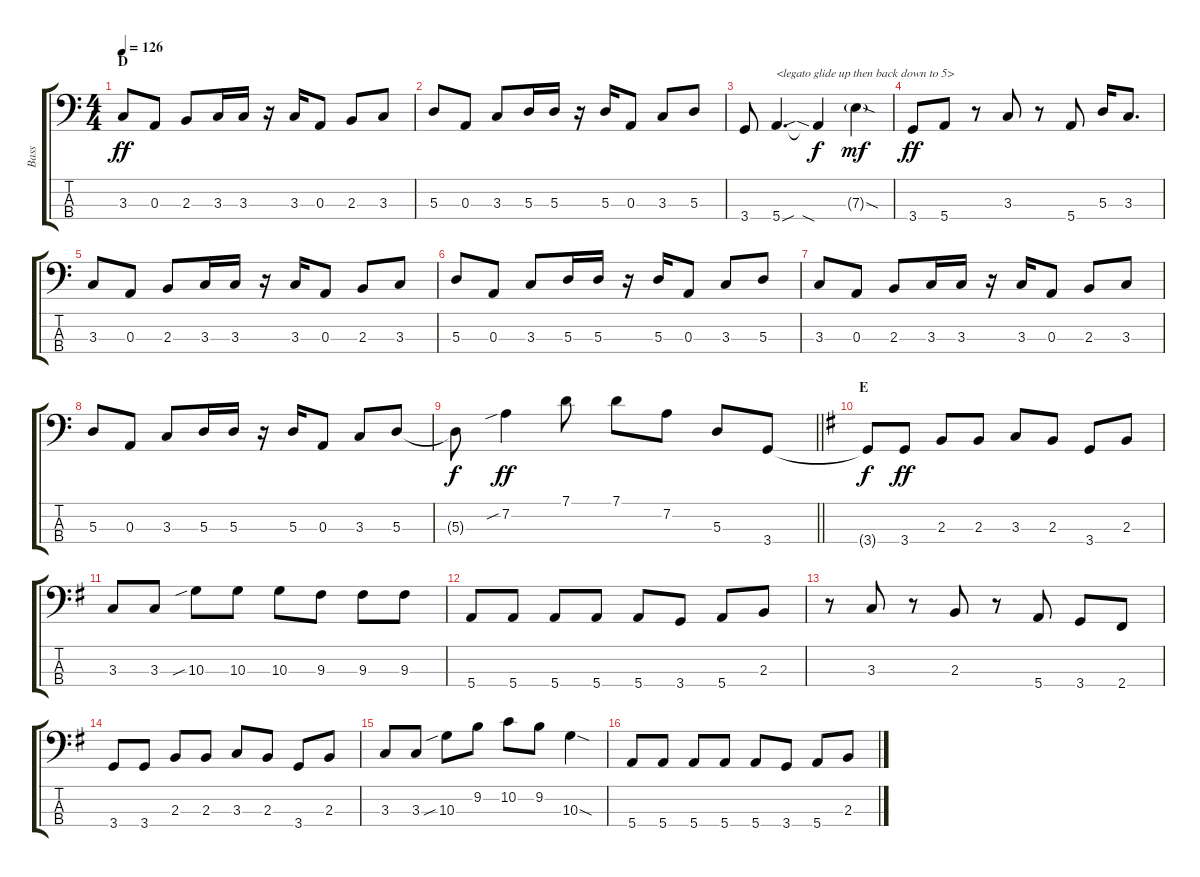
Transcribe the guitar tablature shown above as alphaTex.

\track ("Bass" "Bass") {instrument electricbasspick}
\staff {score tabs}
\tuning (G2 D2 A1 E1) {hide}
\ts (4 4)
\section ("" "D")
\tempo 126
\clef f4
\ks c
3.3.8{dy ff} 0.3.8 2.3.8 3.3.16 3.3.16 r.16 3.3.16 0.3.8 2.3.8 3.3.8 |
5.3.8 0.3.8 3.3.8 5.3.16 5.3.16 r.16 5.3.16 0.3.8 3.3.8 5.3.8 |
3.4.8 5.4{sou}.4{d txt "<legato glide up then back down to 5>"} 5.4{sia t}.4{dy f} 7.3{sod g}.4{dy mf} |
3.4.8{dy ff} 5.4.8 r.8 3.3.8 r.8 5.4.8 5.3.16 3.3.8{d} |
3.3.8 0.3.8 2.3.8 3.3.16 3.3.16 r.16 3.3.16 0.3.8 2.3.8 3.3.8 |
5.3.8 0.3.8 3.3.8 5.3.16 5.3.16 r.16 5.3.16 0.3.8 3.3.8 5.3.8 |
3.3.8 0.3.8 2.3.8 3.3.16 3.3.16 r.16 3.3.16 0.3.8 2.3.8 3.3.8 |
5.3.8 0.3.8 3.3.8 5.3.16 5.3.16 r.16 5.3.16 0.3.8 3.3.8 5.3.8 |
\barLineRight lightlight
5.3{t}.8{dy f} 7.2{sib}.4{dy ff} 7.1.8 7.1.8 7.2.8 5.3.8 3.4.8 |
\section ("" "E")
\ks g
3.4{t}.8{dy f} 3.4.8{dy ff} 2.3.8 2.3.8 3.3.8 2.3.8 3.4.8 2.3.8 |
3.3.8 3.3.8 10.3{sib}.8 10.3.8 10.3.8 9.3.8 9.3.8 9.3.8 |
5.4.8 5.4.8 5.4.8 5.4.8 5.4.8 3.4.8 5.4.8 2.3.8 |
r.8 3.3.8 r.8 2.3.8 r.8 5.4.8 3.4.8 2.4.8 |
3.4.8 3.4.8 2.3.8 2.3.8 3.3.8 2.3.8 3.4.8 2.3.8 |
3.3.8 3.3.8 10.3{sib}.8 9.2.8 10.2.8 9.2.8 10.3{sod}.4 |
5.4.8 5.4.8 5.4.8 5.4.8 5.4.8 3.4.8 5.4.8 2.3.8
